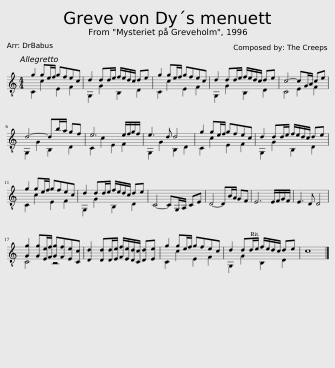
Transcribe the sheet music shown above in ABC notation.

X:1
%%score ( 1 2 )
L:1/8
Q:1/4=116
M:4/4
I:linebreak $
K:C
V:1 treble-8
V:2 treble-8
V:1
 g2 ge/f/ gfec | d2 dd/e/ f/e/d/c/ de | g2 ge/f/ gfec | d2 dd/e/ f/e/d/c/ de | c4- cG/A/ ce |$ %5
 d4- db/a/ gf | e6 e/f/g/f/ | e3 d d4 | g2 ge/f/ gfec | d2 dd/e/ f/e/d/c/ de |$ %10
 g2 ge/f/ gfec | d2 dd/e/ f/e/d/c/ de | C4- CG,/A,/ CE | D4- DB/A/ GF | E6 E/F/G/F/ | %15
 E3 D D4 |$ [Gg]2 [Gg][Ee]/[Ff]/ [Gg][Ff][Ee][Cc] | [Dd]2 [Dd][Dd]/[Ee]/ [Ff]/[Ee]/[Dd]/[Cc]/ [Dd][Ee] | g2 ge/f/ gfec | d2 dd/e/ f/e/d/c/ de | %20
 c8 |] %21
V:2
 C2 c2 E2 F2 | G,2 G2 B,2 D2 | C2 c2 E2 F2 | G,2 G2 B,2 D2 | C4 E2 F2 |$ %5
 G,2 G2 B,2 D2 | C2 c2 E2 F2 | G,2 G2 B,2 D2 | C2 c2 E2 F2 | G,2 G2 B,2 D2 |$ %10
 C2 c2 E2 F2 | G,2 G2 B,2 D2 | x8 | x8 | x8 | %15
 x8 |$ C4 z4 | x8 | C2 c2 E2 F2 | G,2 G2 B,2 D2 | %20
 x8 |] %21
